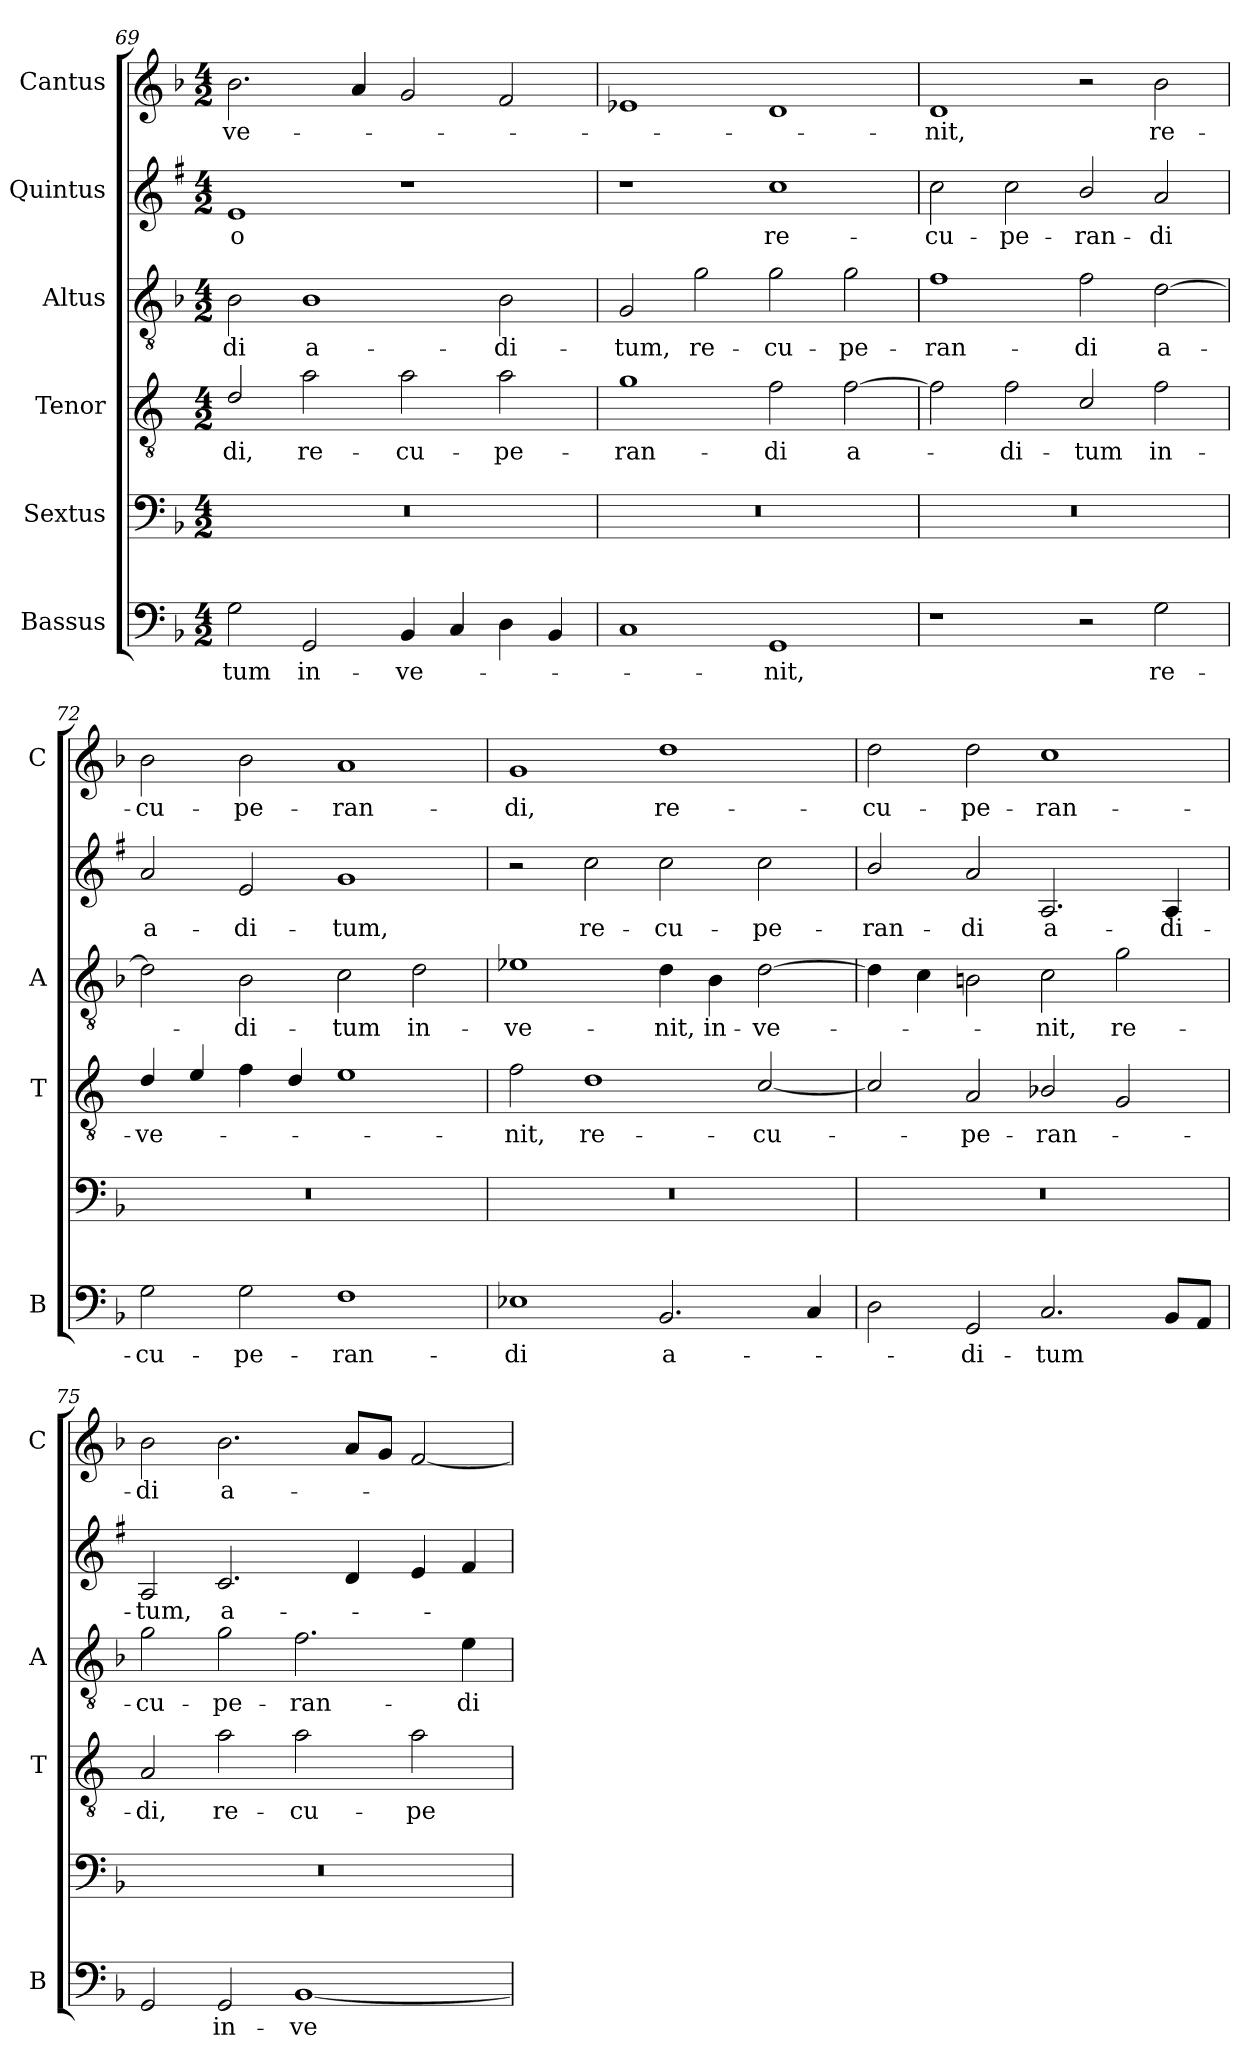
**kern	**text	**kern	**kern	**text	**kern	**text	**kern	**text	**kern	**text
*part6	*part6	*part5	*part4	*part4	*part3	*part3	*part2	*part2	*part1	*part1
*staff6	*staff6	*staff5	*staff4	*staff4	*staff3	*staff3	*staff2	*staff2	*staff1	*staff1
*I"Bassus	*	*I"Sextus	*I"Tenor	*	*I"Altus	*	*I"Quintus	*	*I"Cantus	*
*I'B	*	*	*I'T	*	*I'A	*	*	*	*I'C	*
*clefF4	*	*clefF4	*clefGv2	*	*clefGv2	*	*clefG2	*	*clefG2	*
*	*	*	*ITrd4c7	*	*	*	*ITrd1c2	*	*	*
*k[b-]	*	*k[b-]	*k[b-]	*	*k[b-]	*	*k[b-]	*	*k[b-]	*
*F:	*	*F:	*F:	*	*F:	*	*F:	*	*F:	*
*M4/2	*	*M4/2	*M4/2	*	*M4/2	*	*M4/2	*	*M4/2	*
=69	=69	=69	=69	=69	=69	=69	=69	=69	=69	=69
!	!LO:LY:b	!	!	!LO:LY:b	!	!LO:LY:b	!	!LO:LY:b	!	!LO:LY:b
2G\	-tum	0r	2G/	-di,	2B-\	-di	1d	-o	2.b-\	-ve-
!	!LO:LY:b	!	!	!LO:LY:b	!	!LO:LY:b	!	!	!	!
2GG/	in-	.	2d\	re-	1B-	a-	.	.	.	.
.	.	.	.	.	.	.	.	.	4a/	.
!	!LO:LY:b	!	!	!LO:LY:b	!	!	!	!	!	!
4BB-/	-ve-	.	2d\	-cu-	.	.	1r	.	2g/	.
4C/	.	.	.	.	.	.	.	.	.	.
!	!	!	!	!LO:LY:b	!	!LO:LY:b	!	!	!	!
4D\	.	.	2d\	-pe-	2B-\	-di-	.	.	2f/	.
4BB-/	.	.	.	.	.	.	.	.	.	.
=70	=70	=70	=70	=70	=70	=70	=70	=70	=70	=70
!	!	!	!	!LO:LY:b	!	!LO:LY:b	!	!	!	!
1C	.	0r	1c	-ran-	2G/	-tum,	1r	.	1e-X	.
!	!	!	!	!	!	!LO:LY:b	!	!	!	!
.	.	.	.	.	2g\	re-	.	.	.	.
!	!LO:LY:b	!	!	!LO:LY:b	!	!LO:LY:b	!	!LO:LY:b	!	!
1GG	-nit,	.	2B-\	-di	2g\	-cu-	1b-	re-	1d	.
!	!	!	!	!LO:LY:b	!	!LO:LY:b	!	!	!	!
.	.	.	[2B-\	a-	2g\	-pe-	.	.	.	.
=71	=71	=71	=71	=71	=71	=71	=71	=71	=71	=71
!	!	!	!	!	!	!LO:LY:b	!	!LO:LY:b	!	!LO:LY:b
1r	.	0r	2B-\]	.	1f	-ran-	2b-\	-cu-	1d	-nit,
!	!	!	!	!LO:LY:b	!	!	!	!LO:LY:b	!	!
.	.	.	2B-\	-di-	.	.	2b-\	-pe-	.	.
!	!	!	!	!LO:LY:b	!	!LO:LY:b	!	!LO:LY:b	!	!
2r	.	.	2F/	-tum	2f\	-di	2a/	-ran-	2r	.
!	!LO:LY:b	!	!	!LO:LY:b	!	!LO:LY:b	!	!LO:LY:b	!	!LO:LY:b
2G\	re-	.	2B-\	in-	[2d\	a-	2g/	-di	2b-\	re-
!!LO:PB:g=z
=72	=72	=72	=72	=72	=72	=72	=72	=72	=72	=72
!	!LO:LY:b	!	!	!LO:LY:b	!	!	!	!LO:LY:b	!	!LO:LY:b
2G\	-cu-	0r	4G/	-ve-	2d\]	.	2g/	a-	2b-\	-cu-
.	.	.	4A/	.	.	.	.	.	.	.
!	!LO:LY:b	!	!	!	!	!LO:LY:b	!	!LO:LY:b	!	!LO:LY:b
2G\	-pe-	.	4B-\	.	2B-\	-di-	2d/	-di-	2b-\	-pe-
.	.	.	4G/	.	.	.	.	.	.	.
!	!LO:LY:b	!	!	!	!	!LO:LY:b	!	!LO:LY:b	!	!LO:LY:b
1F	-ran-	.	1A	.	2c\	-tum	1f	-tum,	1a	-ran-
!	!	!	!	!	!	!LO:LY:b	!	!	!	!
.	.	.	.	.	2d\	in-	.	.	.	.
=73	=73	=73	=73	=73	=73	=73	=73	=73	=73	=73
!	!LO:LY:b	!	!	!LO:LY:b	!	!LO:LY:b	!	!	!	!LO:LY:b
1E-X	-di	0r	2B-\	-nit,	1e-X	-ve-	2r	.	1g	-di,
!	!	!	!	!LO:LY:b	!	!	!	!LO:LY:b	!	!
.	.	.	1G	re-	.	.	2b-\	re-	.	.
!	!LO:LY:b	!	!	!	!	!LO:LY:b	!	!LO:LY:b	!	!LO:LY:b
2.BB-/	a-	.	.	.	4d\	-nit,	2b-\	-cu-	1dd	re-
!	!	!	!	!	!	!LO:LY:b	!	!	!	!
.	.	.	.	.	4B-\	in-	.	.	.	.
!	!	!	!	!LO:LY:b	!	!LO:LY:b	!	!LO:LY:b	!	!
.	.	.	[2F/	-cu-	[2d\	-ve-	2b-\	-pe-	.	.
4C/	.	.	.	.	.	.	.	.	.	.
=74	=74	=74	=74	=74	=74	=74	=74	=74	=74	=74
!	!	!	!	!	!	!	!	!LO:LY:b	!	!LO:LY:b
2D\	.	0r	2F/]	.	4d\]	.	2a/	-ran-	2dd\	-cu-
.	.	.	.	.	4c\	.	.	.	.	.
!	!LO:LY:b	!	!	!LO:LY:b	!	!	!	!LO:LY:b	!	!LO:LY:b
2GG/	-di-	.	2D/	-pe-	2Bn\	.	2g/	-di	2dd\	-pe-
!	!LO:LY:b	!	!	!LO:LY:b	!	!LO:LY:b	!	!LO:LY:b	!	!LO:LY:b
2.C/	-tum	.	2E-X/	-ran-	2c\	-nit,	2.G/	a-	1cc	-ran-
!	!	!	!	!	!	!LO:LY:b	!	!	!	!
.	.	.	2C/	.	2g\	re-	.	.	.	.
!	!	!	!	!	!	!	!	!LO:LY:b	!	!
8BB-/L	.	.	.	.	.	.	4G/	-di-	.	.
8AA/J	.	.	.	.	.	.	.	.	.	.
=75	=75	=75	=75	=75	=75	=75	=75	=75	=75	=75
!	!	!	!	!LO:LY:b	!	!LO:LY:b	!	!LO:LY:b	!	!LO:LY:b
2GG/	.	0r	2D/	-di,	2g\	-cu-	2G/	-tum,	2b-\	-di
!	!LO:LY:b	!	!	!LO:LY:b	!	!LO:LY:b	!	!LO:LY:b	!	!LO:LY:b
2GG/	in-	.	2d\	re-	2g\	-pe-	2.B-/	a-	2.b-\	a-
!	!LO:LY:b	!	!	!LO:LY:b	!	!LO:LY:b	!	!	!	!
[1BB-	-ve-	.	2d\	-cu-	2.f\	-ran-	.	.	.	.
.	.	.	.	.	.	.	4c/	.	8a/L	.
.	.	.	.	.	.	.	.	.	8g/J	.
!	!	!	!	!LO:LY:b	!	!	!	!	!	!
.	.	.	2d\	-pe-	.	.	4d/	.	[2f/	.
!	!	!	!	!	!	!LO:LY:b	!	!	!	!
.	.	.	.	.	4e\	-di	4e/	.	.	.
=	=	=	=	=	=	=	=	=	=	=
*-	*-	*-	*-	*-	*-	*-	*-	*-	*-	*-
